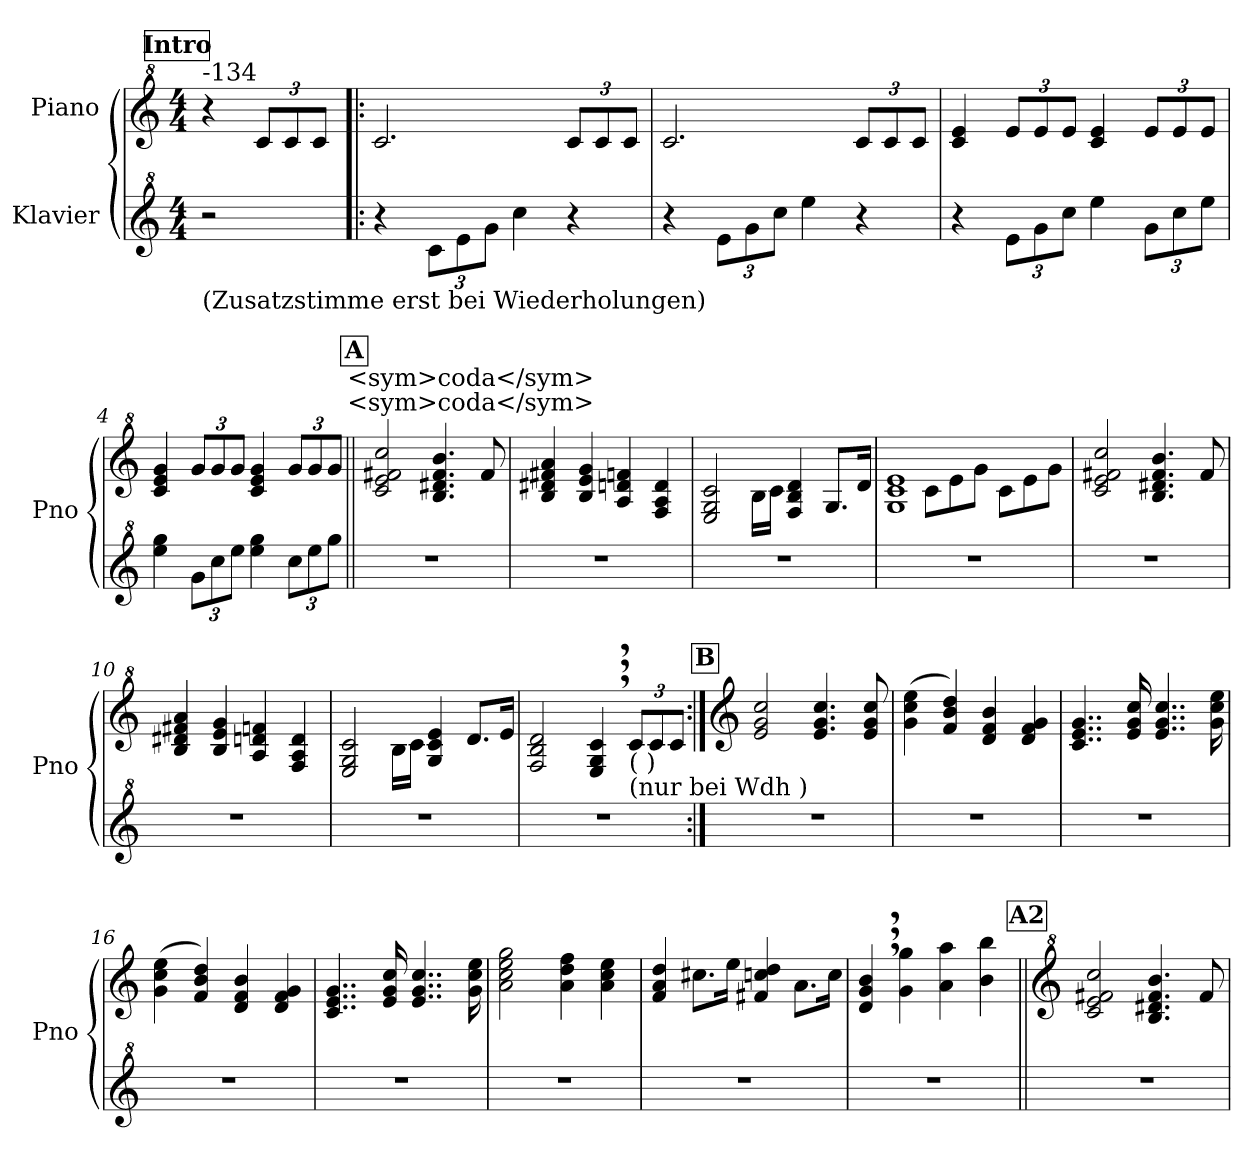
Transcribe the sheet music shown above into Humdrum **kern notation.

**kern	**kern
*part2	*part1
*staff2	*staff1
*I"Klavier	*I"Piano
*	*I'Pno
*clefG^2	*clefG^2
*k[]	*k[]
*M4/4	*M4/4
*MM104	*MM104
!!LO:REH:place=s1:a:fs=14:t=Intro
=	=
!	!LO:TX:a:t=-134
!LO:TX:b:t=(Zusatzstimme erst bei Wiederholungen)	!
2r	4r
*	*Xbrackettup
.	12cc/L
.	12cc/
.	12cc/J
=1!|:	=1!|:
4r	2.cc/
*Xbrackettup	*
12cc\L	.
12ee\	.
12gg\J	.
4ccc\	.
4r	12cc/L
.	12cc/
.	12cc/J
=2	=2
4r	2.cc/
12ee\L	.
12gg\	.
12ccc\J	.
4eee\	.
4r	12cc/L
.	12cc/
.	12cc/J
=3	=3
4r	4cc/ 4ee/
12ee\L	12ee/L
12gg\	12ee/
12ccc\J	12ee/J
4eee\	4cc/ 4ee/
12gg\L	12ee/L
12ccc\	12ee/
12eee\J	12ee/J
=4	=4
4eee\ 4ggg\	4cc/ 4ee/ 4gg/
12gg\L	12gg/L
12ccc\	12gg/
12eee\J	12gg/J
4eee\ 4ggg\	4cc/ 4ee/ 4gg/
12ccc\L	12gg/L
12eee\	12gg/
12ggg\J	12gg/J
!	!LO:TX:a:t=<sym>coda</sym>
!	!LO:TX:a:t=<sym>coda</sym>
!!LO:LB:g=z
!!LO:REH:place=s1:a:fs=14:t=A
=5||	=5||
1r	2cc/ 2ee/ 2ff#X/ 2ccc/
.	4.b/ 4.dd#X/ 4.ff#/ 4.bb/
.	8ff#/
=6	=6
1r	4b/ 4dd#X/ 4ff#X/ 4aa/
.	4b/ 4ee/ 4gg/
.	4a/ 4ddn/ 4ffn/
.	4f/ 4a/ 4dd/
=7	=7
*	*^
1r	2e/ 2g/ 2cc/	4.rfffyy
.	.	16b\LL
.	.	16cc\JJ
.	4f/ 4b/ 4dd/	2ryy
.	8.g/L	.
.	16dd/Jk	.
=8	=8	=8
1r	1g 1cc 1ee	4rfffyy
.	.	8cc\L
.	.	8ee\
.	.	8gg\J
.	.	8cc\L
.	.	8ee\
.	.	8gg\J
*	*v	*v
!!LO:LB:g=z
=9	=9
1r	2cc/ 2ee/ 2ff#X/ 2ccc/
.	4.b/ 4.dd#X/ 4.ff#/ 4.bb/
.	8ff#/
=10	=10
1r	4b/ 4dd#X/ 4ff#X/ 4aa/
.	4b/ 4ee/ 4gg/
.	4a/ 4ddn/ 4ffn/
.	4f/ 4a/ 4dd/
=11	=11
*	*^
1r	2e/ 2g/ 2cc/	4.rfffyy
.	.	16b\LL
.	.	16cc\JJ
.	4g/ 4cc/ 4ee/	2ryy
.	8.dd/L	.
.	16ee/Jk	.
*	*v	*v
=12	=12
1r	2f/ 2b/ 2dd/
.	4e/, 4g/, 4cc/,
!	!LO:TX:b:t=(              )
!	!LO:TX:b:t=(nur bei Wdh )
.	12cc/L
.	12cc/
.	12cc/J
!!LO:LB:g=z
!!LO:REH:place=s1:a:fs=14:t=B
=13:|!	=13:|!
*	*clefG2
1r	2e/ 2g/ 2cc/
.	4.e/ 4.g/ 4.cc/
.	8e/ 8g/ 8cc/
=14	=14
1r	(4g\ 4cc\ 4ee\
.	4f/ 4b/ 4dd/)
.	4d/ 4f/ 4b/
.	4d/ 4f/ 4g/
=15	=15
1r	4..c/ 4..e/ 4..g/
.	16e/ 16g/ 16cc/
.	4..e/ 4..g/ 4..cc/
.	16g\ 16cc\ 16ee\
=16	=16
1r	(4g\ 4cc\ 4ee\
.	4f/ 4b/ 4dd/)
.	4d/ 4f/ 4b/
.	4d/ 4f/ 4g/
!!LO:LB:g=z
=17	=17
1r	4..c/ 4..e/ 4..g/
.	16e/ 16g/ 16cc/
.	4..e/ 4..g/ 4..cc/
.	16g\ 16cc\ 16ee\
=18	=18
1r	2a\ 2cc\ 2ee\ 2gg\
.	4a\ 4dd\ 4ff\
.	4a\ 4cc\ 4ee\
=19	=19
1r	4f/ 4a/ 4dd/
.	8.cc#X\L
.	16ee\Jk
.	4f#X/ 4ccn/ 4dd/
.	8.a\L
.	16cc\Jk
=20	=20
1r	4d/, 4g/, 4b/,
.	4g\ 4gg\
.	4a\ 4aa\
.	4b\ 4bb\
!!LO:LB:g=z
!!LO:REH:place=s1:a:fs=14:t=A2
=21||	=21||
*	*clefG^2
1r	2cc/ 2ee/ 2ff#X/ 2ccc/
.	4.b/ 4.dd#X/ 4.ff#/ 4.bb/
.	8ff#/
=	=
*-	*-
